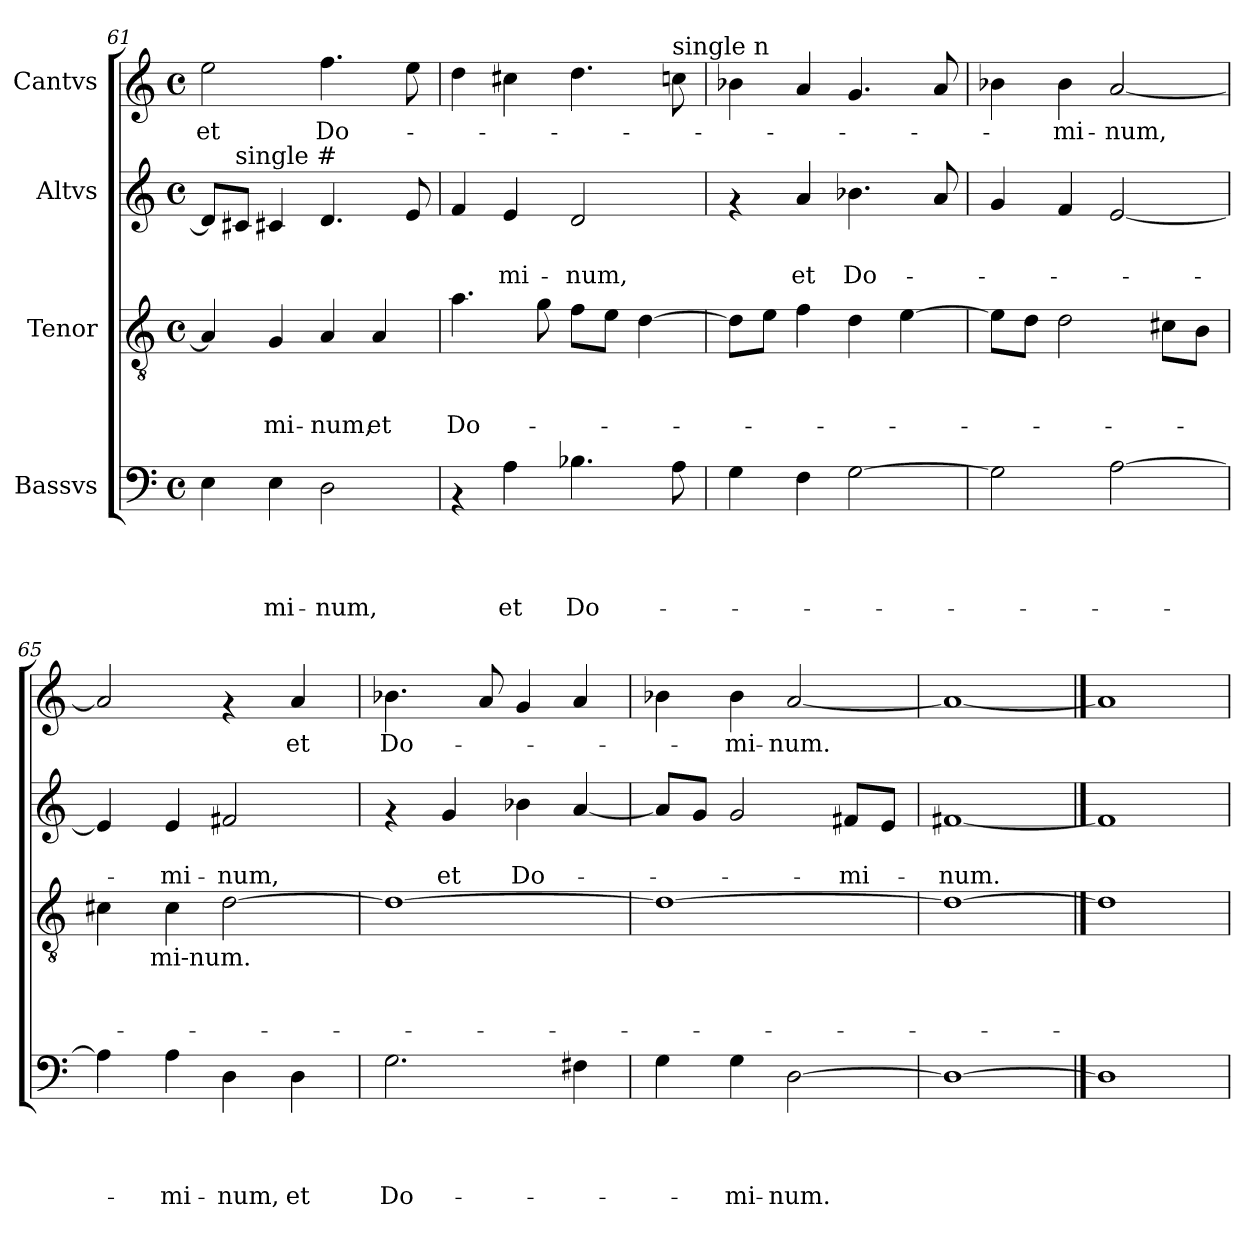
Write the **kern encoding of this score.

**kern	**text	**text	**text	**text	**kern	**text	**text	**text	**kern	**text	**text	**kern	**text
*part4	*part4	*part4	*part4	*part4	*part3	*part3	*part3	*part3	*part2	*part2	*part2	*part1	*part1
*staff4	*staff4	*staff4	*staff4	*staff4	*staff3	*staff3	*staff3	*staff3	*staff2	*staff2	*staff2	*staff1	*staff1
*I"Bassvs	*	*	*	*	*I"Tenor	*	*	*	*I"Altvs	*	*	*I"Cantvs	*
*clefF4	*	*	*	*	*clefGv2	*	*	*	*clefG2	*	*	*clefG2	*
*k[]	*	*	*	*	*k[]	*	*	*	*k[]	*	*	*k[]	*
*C:	*	*	*	*	*C:	*	*	*	*C:	*	*	*C:	*
*M4/4	*	*	*	*	*M4/4	*	*	*	*M4/4	*	*	*M4/4	*
*met(c)	*	*	*	*	*met(c)	*	*	*	*met(c)	*	*	*met(c)	*
=61	=61	=61	=61	=61	=61	=61	=61	=61	=61	=61	=61	=61	=61
!	!	!	!	!	!	!	!	!	!	!	!	!	!LO:LY:b
4E\	.	.	.	.	4A/]	.	.	.	8d/L]	.	.	2ee\	et
!	!	!	!	!	!	!	!	!	!LO:TX:a:t=single #	!	!	!	!
.	.	.	.	.	.	.	.	.	8c#/J	.	.	.	.
!	!	!	!	!LO:LY:b	!	!	!	!LO:LY:b	!	!	!	!	!
4E\	.	.	.	-mi-	4G/	.	.	-mi-	4c#X/	.	.	.	.
!	!	!	!	!LO:LY:b	!	!	!	!LO:LY:b	!	!	!	!	!LO:LY:b
2D\	.	.	.	-num,	4A/	.	.	-num,	4.d/	.	.	4.ff\	Do-
!	!	!	!	!	!	!	!	!LO:LY:b	!	!	!	!	!
.	.	.	.	.	4A/	.	.	et	.	.	.	.	.
.	.	.	.	.	.	.	.	.	8e/	.	.	8ee\	.
=62	=62	=62	=62	=62	=62	=62	=62	=62	=62	=62	=62	=62	=62
!	!	!	!	!	!	!	!	!LO:LY:b	!	!	!	!	!
4rAA	.	.	.	.	4.a\	.	.	Do-	4f/	.	.	4dd\	.
!	!	!	!	!LO:LY:b	!	!	!	!	!	!	!LO:LY:b	!	!
4A\	.	.	.	et	.	.	.	.	4e/	.	-mi-	4cc#X\	.
.	.	.	.	.	8g\	.	.	.	.	.	.	.	.
!	!	!	!	!LO:LY:b	!	!	!	!	!	!	!LO:LY:b	!	!
4.B-X\	.	.	.	Do-	8f\L	.	.	.	2d/	.	-num,	4.dd\	.
.	.	.	.	.	8e\J	.	.	.	.	.	.	.	.
.	.	.	.	.	[>4d\	.	.	.	.	.	.	.	.
!	!	!	!	!	!	!	!	!	!	!	!	!LO:TX:a:t=single n	!
8A\	.	.	.	.	.	.	.	.	.	.	.	8cc\	.
=63	=63	=63	=63	=63	=63	=63	=63	=63	=63	=63	=63	=63	=63
4G\	.	.	.	.	8d\L]	.	.	.	4rf	.	.	4b-X\	.
.	.	.	.	.	8e\J	.	.	.	.	.	.	.	.
!	!	!	!	!	!	!	!	!	!	!	!LO:LY:b	!	!
4F\	.	.	.	.	4f\	.	.	.	4a/	.	et	4a/	.
!	!	!	!	!	!	!	!	!	!	!	!LO:LY:b	!	!
[<2G\	.	.	.	.	4d\	.	.	.	4.b-X\	.	Do-	4.g/	.
.	.	.	.	.	[<4e\	.	.	.	.	.	.	.	.
.	.	.	.	.	.	.	.	.	8a/	.	.	8a/	.
!!LO:LB:g=z
=64	=64	=64	=64	=64	=64	=64	=64	=64	=64	=64	=64	=64	=64
2G\]	.	.	.	.	8e\L]	.	.	.	4g/	.	.	4b-X\	.
.	.	.	.	.	8d\J	.	.	.	.	.	.	.	.
!	!	!	!	!	!	!	!	!	!	!	!	!	!LO:LY:b
.	.	.	.	.	2d\	.	.	.	4f/	.	.	4b-\	-mi-
!	!	!	!	!	!	!	!	!	!	!	!	!	!LO:LY:b
[>2A\	.	.	.	.	.	.	.	.	[<2e/	.	.	[<2a/	-num,
.	.	.	.	.	8c#X\L	.	.	.	.	.	.	.	.
.	.	.	.	.	8B\J	.	.	.	.	.	.	.	.
=65	=65	=65	=65	=65	=65	=65	=65	=65	=65	=65	=65	=65	=65
*	*	*	*	*	*^	*	*	*	*	*	*	*	*
4A\]	.	.	.	.	4c#X\	8..ryy	.	.	.	4e/]	.	.	2a/]	.
!	!	!	!	!	!	!LO:TX:b:t=mi-num.	!	!	!	!	!	!	!	!
.	.	.	.	.	.	2ryy	.	.	.	.	.	.	.	.
!	!	!	!	!LO:LY:b	!	!	!	!	!	!	!	!LO:LY:b	!	!
4A\	.	.	.	-mi-	4c#\	.	.	.	.	4e/	.	-mi-	.	.
!	!	!	!	!LO:LY:b	!	!	!	!	!	!	!	!LO:LY:b	!	!
4D\	.	.	.	-num,	[>2d\	.	.	.	.	2f#X/	.	-num,	4rf	.
.	.	.	.	.	.	4ryy	.	.	.	.	.	.	.	.
!	!	!	!	!LO:LY:b	!	!	!	!	!	!	!	!	!	!LO:LY:b
4D\	.	.	.	et	.	.	.	.	.	.	.	.	4a/	et
.	.	.	.	.	.	32ryy	.	.	.	.	.	.	.	.
=66	=66	=66	=66	=66	=66	=66	=66	=66	=66	=66	=66	=66	=66	=66
!	!	!	!	!LO:LY:b	!	!	!	!	!	!	!	!	!	!LO:LY:b
*	*	*	*	*	*v	*v	*	*	*	*	*	*	*	*
2.G\	.	.	.	Do-	1d_	.	.	.	4rf	.	.	4.b-X\	Do-
!	!	!	!	!	!	!	!	!	!	!	!LO:LY:b	!	!
.	.	.	.	.	.	.	.	.	4g/	.	et	.	.
.	.	.	.	.	.	.	.	.	.	.	.	8a/	.
!	!	!	!	!	!	!	!	!	!	!	!LO:LY:b	!	!
.	.	.	.	.	.	.	.	.	4b-X\	.	Do-	4g/	.
4F#X\	.	.	.	.	.	.	.	.	[<4a/	.	.	4a/	.
=67	=67	=67	=67	=67	=67	=67	=67	=67	=67	=67	=67	=67	=67
4G\	.	.	.	.	1d_	.	.	.	8a/L]	.	.	4b-X\	.
.	.	.	.	.	.	.	.	.	8g/J	.	.	.	.
!	!	!	!	!LO:LY:b	!	!	!	!	!	!	!	!	!LO:LY:b
4G\	.	.	.	-mi-	.	.	.	.	2g/	.	.	4b-\	-mi-
!	!	!	!	!LO:LY:b	!	!	!	!	!	!	!	!	!LO:LY:b
[>2D\	.	.	.	-num.	.	.	.	.	.	.	.	[<2a/	-num.
!	!	!	!	!	!	!	!	!	!	!	!LO:LY:b	!	!
.	.	.	.	.	.	.	.	.	8f#X/L	.	-mi-	.	.
.	.	.	.	.	.	.	.	.	8e/J	.	.	.	.
=68	=68	=68	=68	=68	=68	=68	=68	=68	=68	=68	=68	=68	=68
!	!	!	!	!	!	!	!	!	!	!	!LO:LY:b	!	!
1D_	.	.	.	.	1d_	.	.	.	[1f#X	.	-num.	1a_	.
==69	==69	==69	==69	==69	==69	==69	==69	==69	==69	==69	==69	==69	==69
1D]	.	.	.	.	1d]	.	.	.	1f#]	.	.	1a]	.
=	=	=	=	=	=	=	=	=	=	=	=	=	=
*-	*-	*-	*-	*-	*-	*-	*-	*-	*-	*-	*-	*-	*-
